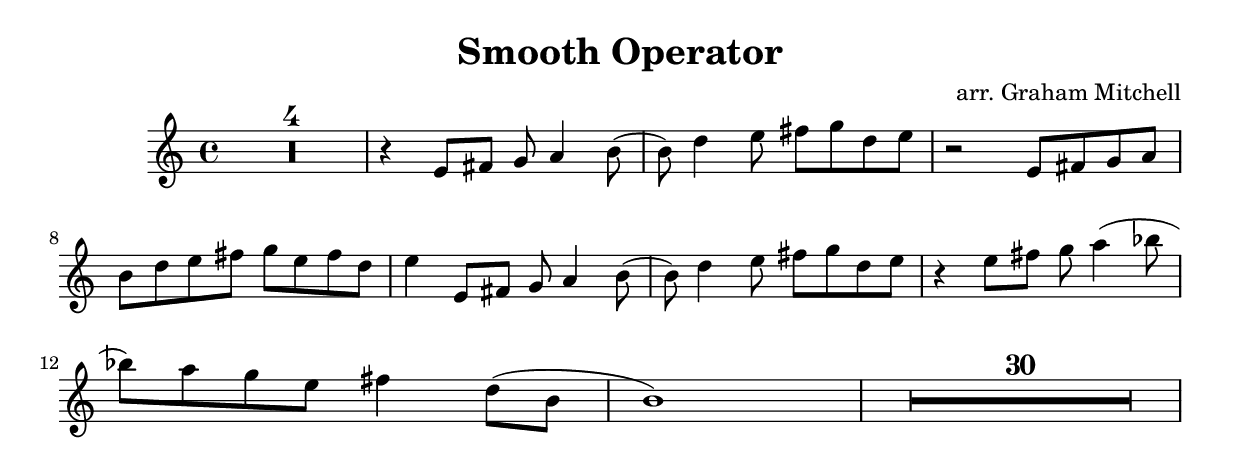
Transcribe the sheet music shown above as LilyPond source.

\version "2.10.33"
\header {
	title = "Smooth Operator"
	arranger = "arr. Graham Mitchell"
}

\relative c' {
	\new ChoirStaff <<
		\new Voice = "tenor sax" {
			\clef treble
			\key c \major
			\time 4/4
      \compressFullBarRests
			R1*4
      r4 e8 fis g a4 b8(
			b8) d4 e8 fis g d e
			r2 e,8 fis g a
			\break

			b8 d e fis g e fis d
      e4 e,8 fis8 g8 a4 b8(
      b8) d4 e8 fis g d e
			r4 e8 fis g a4 (bes8 
			\break

			bes8) a g e fis4 d8 (b
			b1)
			R1*30

		}	
	>>
}
